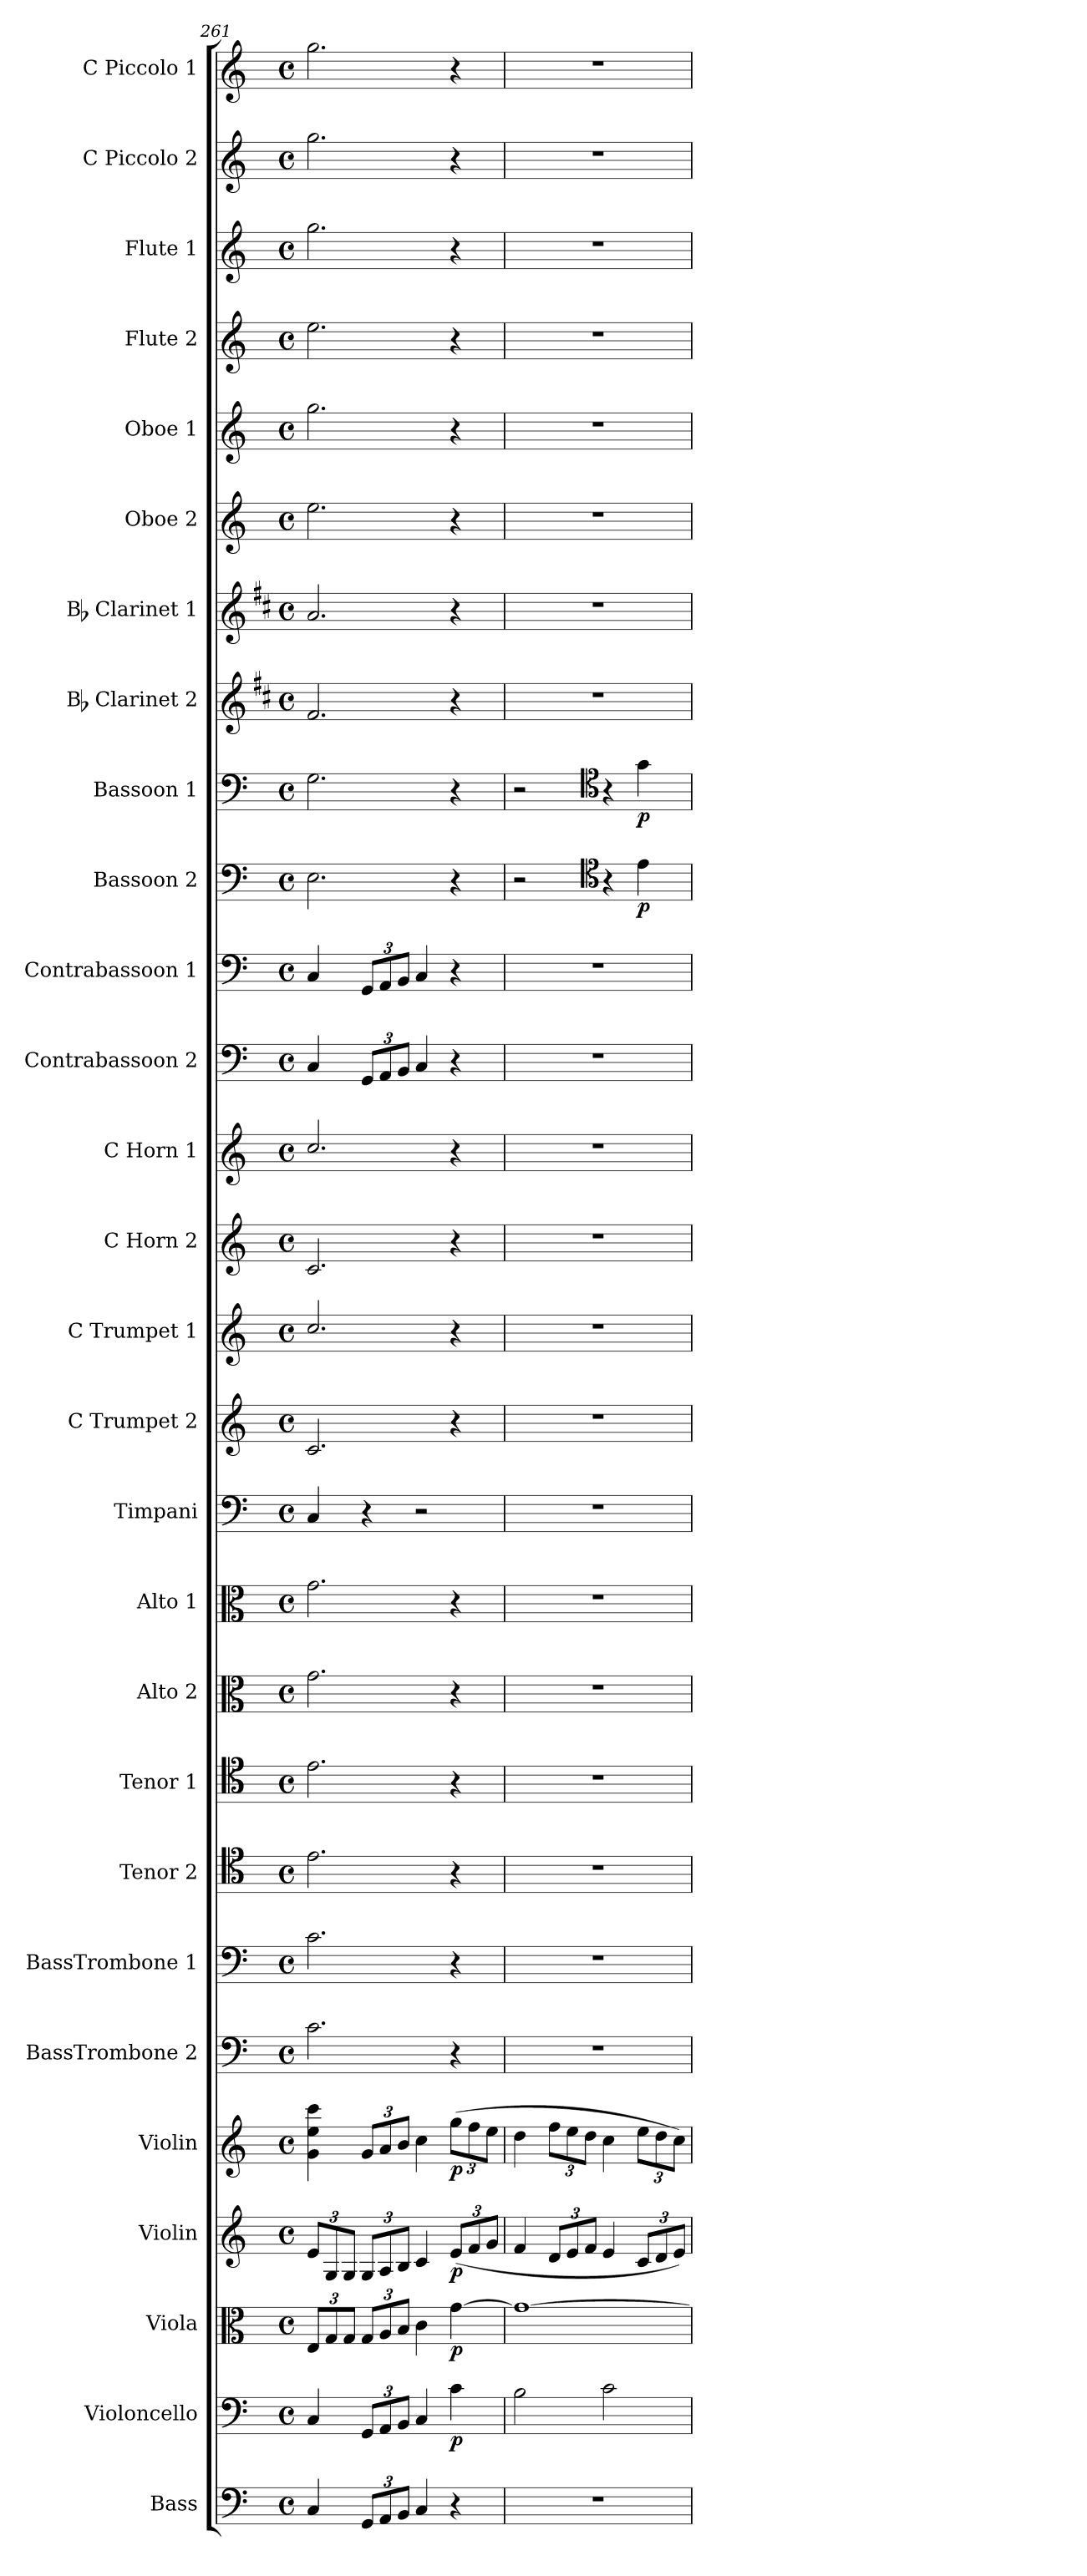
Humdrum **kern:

**kern	**kern	**dynam	**kern	**dynam	**kern	**dynam	**kern	**dynam	**kern	**kern	**kern	**kern	**kern	**kern	**kern	**kern	**kern	**kern	**kern	**kern	**kern	**kern	**dynam	**kern	**dynam	**kern	**kern	**kern	**kern	**kern	**kern	**kern	**kern
*part28	*part27	*part27	*part26	*part26	*part25	*part25	*part24	*part24	*part23	*part22	*part21	*part20	*part19	*part18	*part17	*part16	*part15	*part14	*part13	*part12	*part11	*part10	*part10	*part9	*part9	*part8	*part7	*part6	*part5	*part4	*part3	*part2	*part1
*staff28	*staff27	*staff27	*staff26	*staff26	*staff25	*staff25	*staff24	*staff24	*staff23	*staff22	*staff21	*staff20	*staff19	*staff18	*staff17	*staff16	*staff15	*staff14	*staff13	*staff12	*staff11	*staff10	*staff10	*staff9	*staff9	*staff8	*staff7	*staff6	*staff5	*staff4	*staff3	*staff2	*staff1
*I"Bass	*I"Violoncello	*	*I"Viola	*	*I"Violin	*	*I"Violin	*	*I"BassTrombone 2	*I"BassTrombone 1	*I"Tenor 2	*I"Tenor 1	*I"Alto 2	*I"Alto 1	*I"Timpani	*I"C Trumpet 2	*I"C Trumpet 1	*I"C Horn 2	*I"C Horn 1	*I"Contrabassoon 2	*I"Contrabassoon 1	*I"Bassoon 2	*	*I"Bassoon 1	*	*I"Bb Clarinet 2	*I"Bb Clarinet 1	*I"Oboe 2	*I"Oboe 1	*I"Flute 2	*I"Flute 1	*I"C Piccolo 2	*I"C Piccolo 1
*I'B	*I'Vc	*	*I'Vla	*	*I'Vln	*	*I'Vln	*	*I'BTrb 2	*I'BTrb 1	*I'T 2	*I'T 1	*I'A 2	*I'A 1	*I'Timp	*I'Tpt 2	*I'Tpt 1	*I'Hn 2	*I'Hn 1	*I'C Bsn 2	*I'C Bsn 1	*I'Bsn 2	*	*I'Bsn 1	*	*I'Cl 2	*I'Cl 1	*I'Ob 2	*I'Ob 1	*I'Fl 2	*I'Fl 1	*I'Picc 2	*I'Picc 1
!!LO:PB:g=z
*clefF4	*clefF4	*	*clefC3	*	*clefG2	*	*clefG2	*	*clefF4	*clefF4	*clefC4	*clefC4	*clefC3	*clefC3	*clefF4	*clefG2	*clefG2	*clefG2	*clefG2	*clefF4	*clefF4	*clefF4	*	*clefF4	*	*clefG2	*clefG2	*clefG2	*clefG2	*clefG2	*clefG2	*clefG2	*clefG2
*ITrd7c12	*	*	*	*	*	*	*	*	*	*	*	*	*	*	*	*	*	*ITrd7c12	*ITrd7c12	*ITrd7c12	*ITrd7c12	*	*	*	*	*ITrd1c2	*ITrd1c2	*	*	*	*	*ITrd-7c-12	*ITrd-7c-12
*k[]	*k[]	*	*k[]	*	*k[]	*	*k[]	*	*k[]	*k[]	*k[]	*k[]	*k[]	*k[]	*k[]	*k[]	*k[]	*k[]	*k[]	*k[]	*k[]	*k[]	*	*k[]	*	*k[]	*k[]	*k[]	*k[]	*k[]	*k[]	*k[]	*k[]
*M4/4	*M4/4	*	*M4/4	*	*M4/4	*	*M4/4	*	*M4/4	*M4/4	*M4/4	*M4/4	*M4/4	*M4/4	*M4/4	*M4/4	*M4/4	*M4/4	*M4/4	*M4/4	*M4/4	*M4/4	*	*M4/4	*	*M4/4	*M4/4	*M4/4	*M4/4	*M4/4	*M4/4	*M4/4	*M4/4
*met(c)	*met(c)	*	*met(c)	*	*met(c)	*	*met(c)	*	*met(c)	*met(c)	*met(c)	*met(c)	*met(c)	*met(c)	*met(c)	*met(c)	*met(c)	*met(c)	*met(c)	*met(c)	*met(c)	*met(c)	*	*met(c)	*	*met(c)	*met(c)	*met(c)	*met(c)	*met(c)	*met(c)	*met(c)	*met(c)
*	*	*	*Xbrackettup	*	*Xbrackettup	*	*	*	*	*	*	*	*	*	*	*	*	*	*	*	*	*	*	*	*	*	*	*	*	*	*	*	*
=261	=261	=261	=261	=261	=261	=261	=261	=261	=261	=261	=261	=261	=261	=261	=261	=261	=261	=261	=261	=261	=261	=261	=261	=261	=261	=261	=261	=261	=261	=261	=261	=261	=261
4CC	4C	.	12EL	.	12eL	.	4g\ 4ee\ 4ccc\	.	2.c	2.c	2.e	2.e	2.g	2.g	4C	2.c/	2.cc/	2.C/	2.c/	4CC	4CC	2.E\	.	2.G\	.	2.e/	2.g/	2.ee\	2.gg\	2.ee\	2.gg\	2.ggg	2.ggg
.	.	.	12G	.	12G	.	.	.	.	.	.	.	.	.	.	.	.	.	.	.	.	.	.	.	.	.	.	.	.	.	.	.	.
.	.	.	12GJ	.	12GJ	.	.	.	.	.	.	.	.	.	.	.	.	.	.	.	.	.	.	.	.	.	.	.	.	.	.	.	.
*Xbrackettup	*Xbrackettup	*	*	*	*	*	*Xbrackettup	*	*	*	*	*	*	*	*	*	*	*	*	*Xbrackettup	*Xbrackettup	*	*	*	*	*	*	*	*	*	*	*	*
12GGGL	12GGL	.	12GL	.	12GL	.	12gL	.	.	.	.	.	.	.	4r	.	.	.	.	12GGGL	12GGGL	.	.	.	.	.	.	.	.	.	.	.	.
12AAA	12AA	.	12A	.	12A	.	12a	.	.	.	.	.	.	.	.	.	.	.	.	12AAA	12AAA	.	.	.	.	.	.	.	.	.	.	.	.
12BBBJ	12BBJ	.	12BJ	.	12BJ	.	12bJ	.	.	.	.	.	.	.	.	.	.	.	.	12BBBJ	12BBBJ	.	.	.	.	.	.	.	.	.	.	.	.
4CC	4C	.	4c	.	4c	.	4cc	.	.	.	.	.	.	.	2r	.	.	.	.	4CC	4CC	.	.	.	.	.	.	.	.	.	.	.	.
!	!	!LO:DY:b	!	!LO:DY:b	!	!LO:DY:b	!	!LO:DY:b	!	!	!	!	!	!	!	!	!	!	!	!	!	!	!	!	!	!	!	!	!	!	!	!	!
4r	4c	p	[4g	p	(12eL	p	(12ggL	p	4r	4r	4r	4r	4r	4r	.	4r	4r	4r	4r	4r	4r	4r	.	4r	.	4r	4r	4r	4r	4r	4r	4r	4r
.	.	.	.	.	12f	.	12ff	.	.	.	.	.	.	.	.	.	.	.	.	.	.	.	.	.	.	.	.	.	.	.	.	.	.
.	.	.	.	.	12gJ	.	12eeJ	.	.	.	.	.	.	.	.	.	.	.	.	.	.	.	.	.	.	.	.	.	.	.	.	.	.
=262	=262	=262	=262	=262	=262	=262	=262	=262	=262	=262	=262	=262	=262	=262	=262	=262	=262	=262	=262	=262	=262	=262	=262	=262	=262	=262	=262	=262	=262	=262	=262	=262	=262
1r	2B	.	1g_	.	4f	.	4dd	.	1r	1r	1r	1r	1r	1r	1r	1r	1r	1r	1r	1r	1r	2r	.	2r	.	1r	1r	1r	1r	1r	1r	1r	1r
.	.	.	.	.	12dL	.	12ffL	.	.	.	.	.	.	.	.	.	.	.	.	.	.	.	.	.	.	.	.	.	.	.	.	.	.
.	.	.	.	.	12e	.	12ee	.	.	.	.	.	.	.	.	.	.	.	.	.	.	.	.	.	.	.	.	.	.	.	.	.	.
.	.	.	.	.	12fJ	.	12ddJ	.	.	.	.	.	.	.	.	.	.	.	.	.	.	.	.	.	.	.	.	.	.	.	.	.	.
*	*	*	*	*	*	*	*	*	*	*	*	*	*	*	*	*	*	*	*	*	*	*clefC4	*	*clefC4	*	*	*	*	*	*	*	*	*
.	2c	.	.	.	4e	.	4cc	.	.	.	.	.	.	.	.	.	.	.	.	.	.	4r	.	4r	.	.	.	.	.	.	.	.	.
!	!	!	!	!	!	!	!	!	!	!	!	!	!	!	!	!	!	!	!	!	!	!	!LO:DY:b	!	!LO:DY:b	!	!	!	!	!	!	!	!
.	.	.	.	.	12cL	.	12eeL	.	.	.	.	.	.	.	.	.	.	.	.	.	.	4e\	p	4g\	p	.	.	.	.	.	.	.	.
.	.	.	.	.	12d	.	12dd	.	.	.	.	.	.	.	.	.	.	.	.	.	.	.	.	.	.	.	.	.	.	.	.	.	.
.	.	.	.	.	12eJ)	.	12ccJ)	.	.	.	.	.	.	.	.	.	.	.	.	.	.	.	.	.	.	.	.	.	.	.	.	.	.
=	=	=	=	=	=	=	=	=	=	=	=	=	=	=	=	=	=	=	=	=	=	=	=	=	=	=	=	=	=	=	=	=	=
*-	*-	*-	*-	*-	*-	*-	*-	*-	*-	*-	*-	*-	*-	*-	*-	*-	*-	*-	*-	*-	*-	*-	*-	*-	*-	*-	*-	*-	*-	*-	*-	*-	*-
